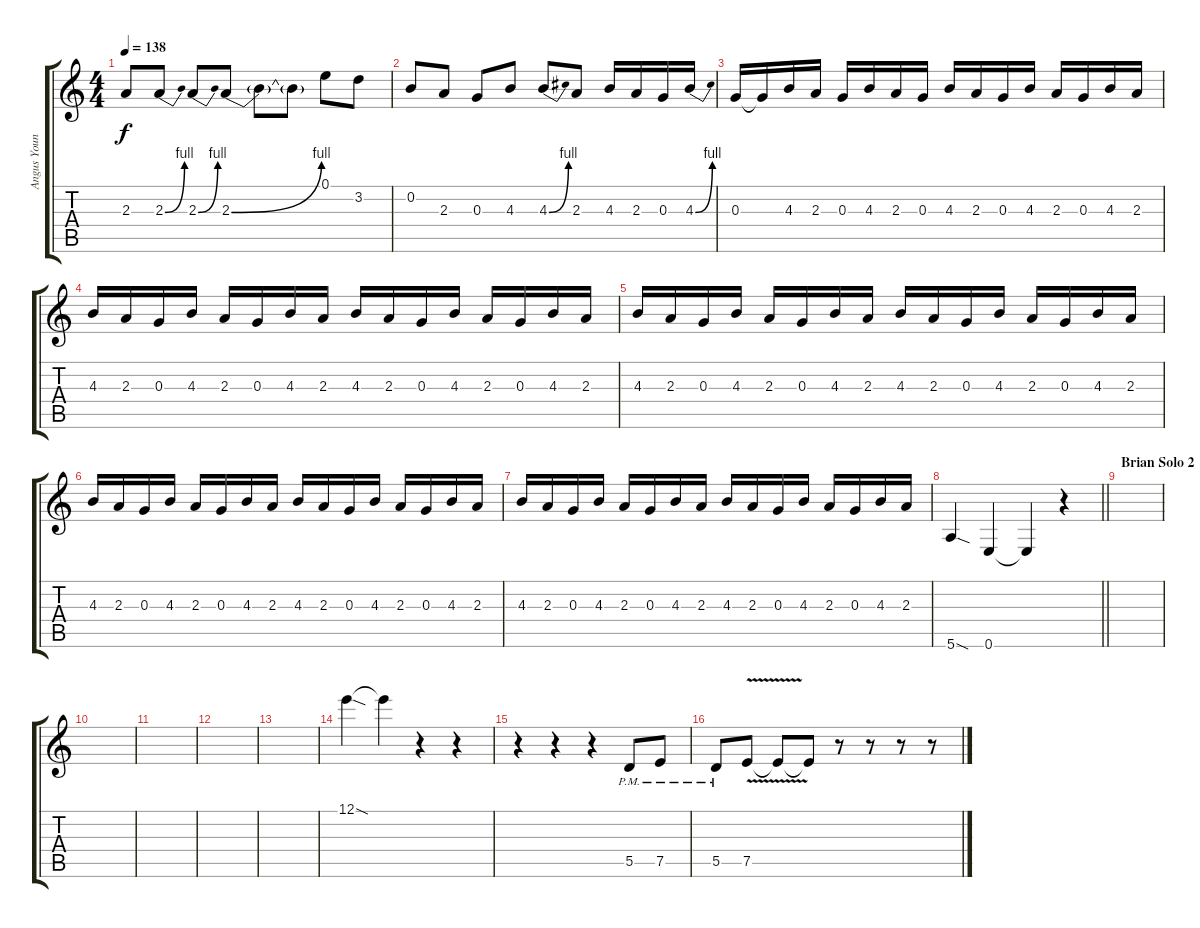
\track ("Angus Young" "Angus Youn") {instrument distortionguitar}
\staff {score tabs}
\tuning (E4 B3 G3 D3 A2 E2) {hide}
\ts (4 4)
\tempo 138
\clef g2
\ks c
2.3.8{dy f} 2.3{be (bend 0 0 60 4)}.8 2.3{be (bend 0 0 60 4)}.8 2.3{be (bend 0 0 60 4)}.8 2.3{t}.8 2.3{t}.8 0.1.8 3.2.8 |
0.2.8 2.3.8 0.3.8 4.3.8 4.3{be (bend 0 0 60 4)}.8 2.3.8 4.3.16 2.3.16 0.3.16 4.3{be (bend 0 0 60 4)}.16 |
0.3.16 0.3{t}.16 4.3.16 2.3.16 0.3.16 4.3.16 2.3.16 0.3.16 4.3.16 2.3.16 0.3.16 4.3.16 2.3.16 0.3.16 4.3.16 2.3.16 |
4.3.16 2.3.16 0.3.16 4.3.16 2.3.16 0.3.16 4.3.16 2.3.16 4.3.16 2.3.16 0.3.16 4.3.16 2.3.16 0.3.16 4.3.16 2.3.16 |
4.3.16 2.3.16 0.3.16 4.3.16 2.3.16 0.3.16 4.3.16 2.3.16 4.3.16 2.3.16 0.3.16 4.3.16 2.3.16 0.3.16 4.3.16 2.3.16 |
4.3.16 2.3.16 0.3.16 4.3.16 2.3.16 0.3.16 4.3.16 2.3.16 4.3.16 2.3.16 0.3.16 4.3.16 2.3.16 0.3.16 4.3.16 2.3.16 |
4.3.16 2.3.16 0.3.16 4.3.16 2.3.16 0.3.16 4.3.16 2.3.16 4.3.16 2.3.16 0.3.16 4.3.16 2.3.16 0.3.16 4.3.16 2.3.16 |
\barLineRight lightlight
5.6{sod}.4 0.6.4 0.6{t}.4 r.4 |
\section ("" "Brian Solo 2")
|
|
|
|
|
12.1{sod}.4 12.1{t}.4 r.4 r.4 |
r.4 r.4 r.4 5.5{pm}.8 7.5{pm}.8 |
5.5{pm}.8 7.5{v}.8 7.5{t}.8 7.5{t}.8 r.8 r.8 r.8 r.8
